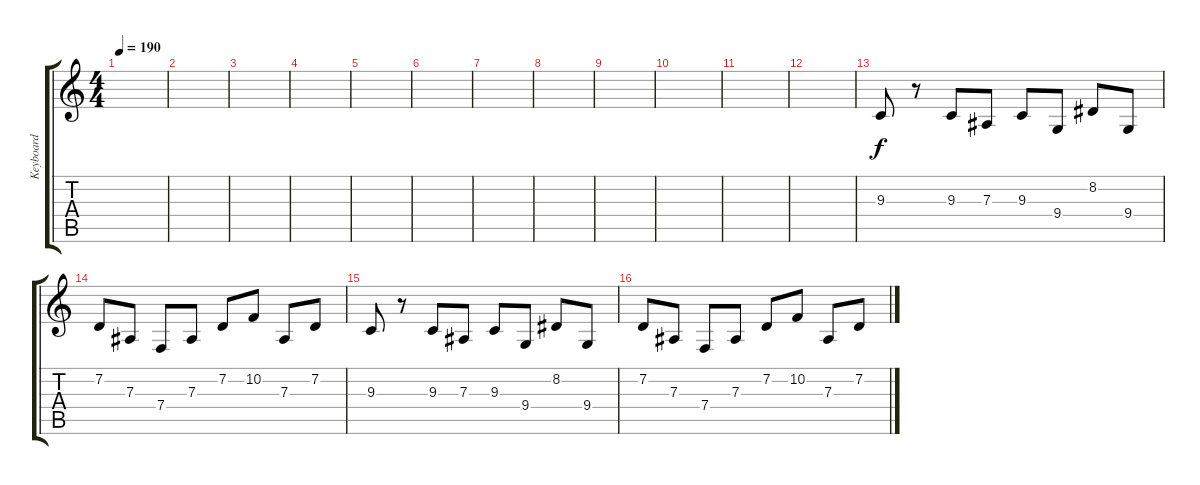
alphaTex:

\track ("Keyboard" "Keyboard") {instrument stringensemble1}
\staff {score tabs}
\tuning (C4 G3 Eb3 Bb2 F2 C2) {hide}
\ts (4 4)
\tempo 190
\clef g2
\ks c
|
|
|
|
|
|
|
|
|
|
|
|
9.3.8 r.8 9.3.8 7.3.8 9.3.8 9.4.8 8.2.8 9.4.8 |
7.2.8 7.3.8 7.4.8 7.3.8 7.2.8 10.2.8 7.3.8 7.2.8 |
9.3.8 r.8 9.3.8 7.3.8 9.3.8 9.4.8 8.2.8 9.4.8 |
7.2.8 7.3.8 7.4.8 7.3.8 7.2.8 10.2.8 7.3.8 7.2.8
